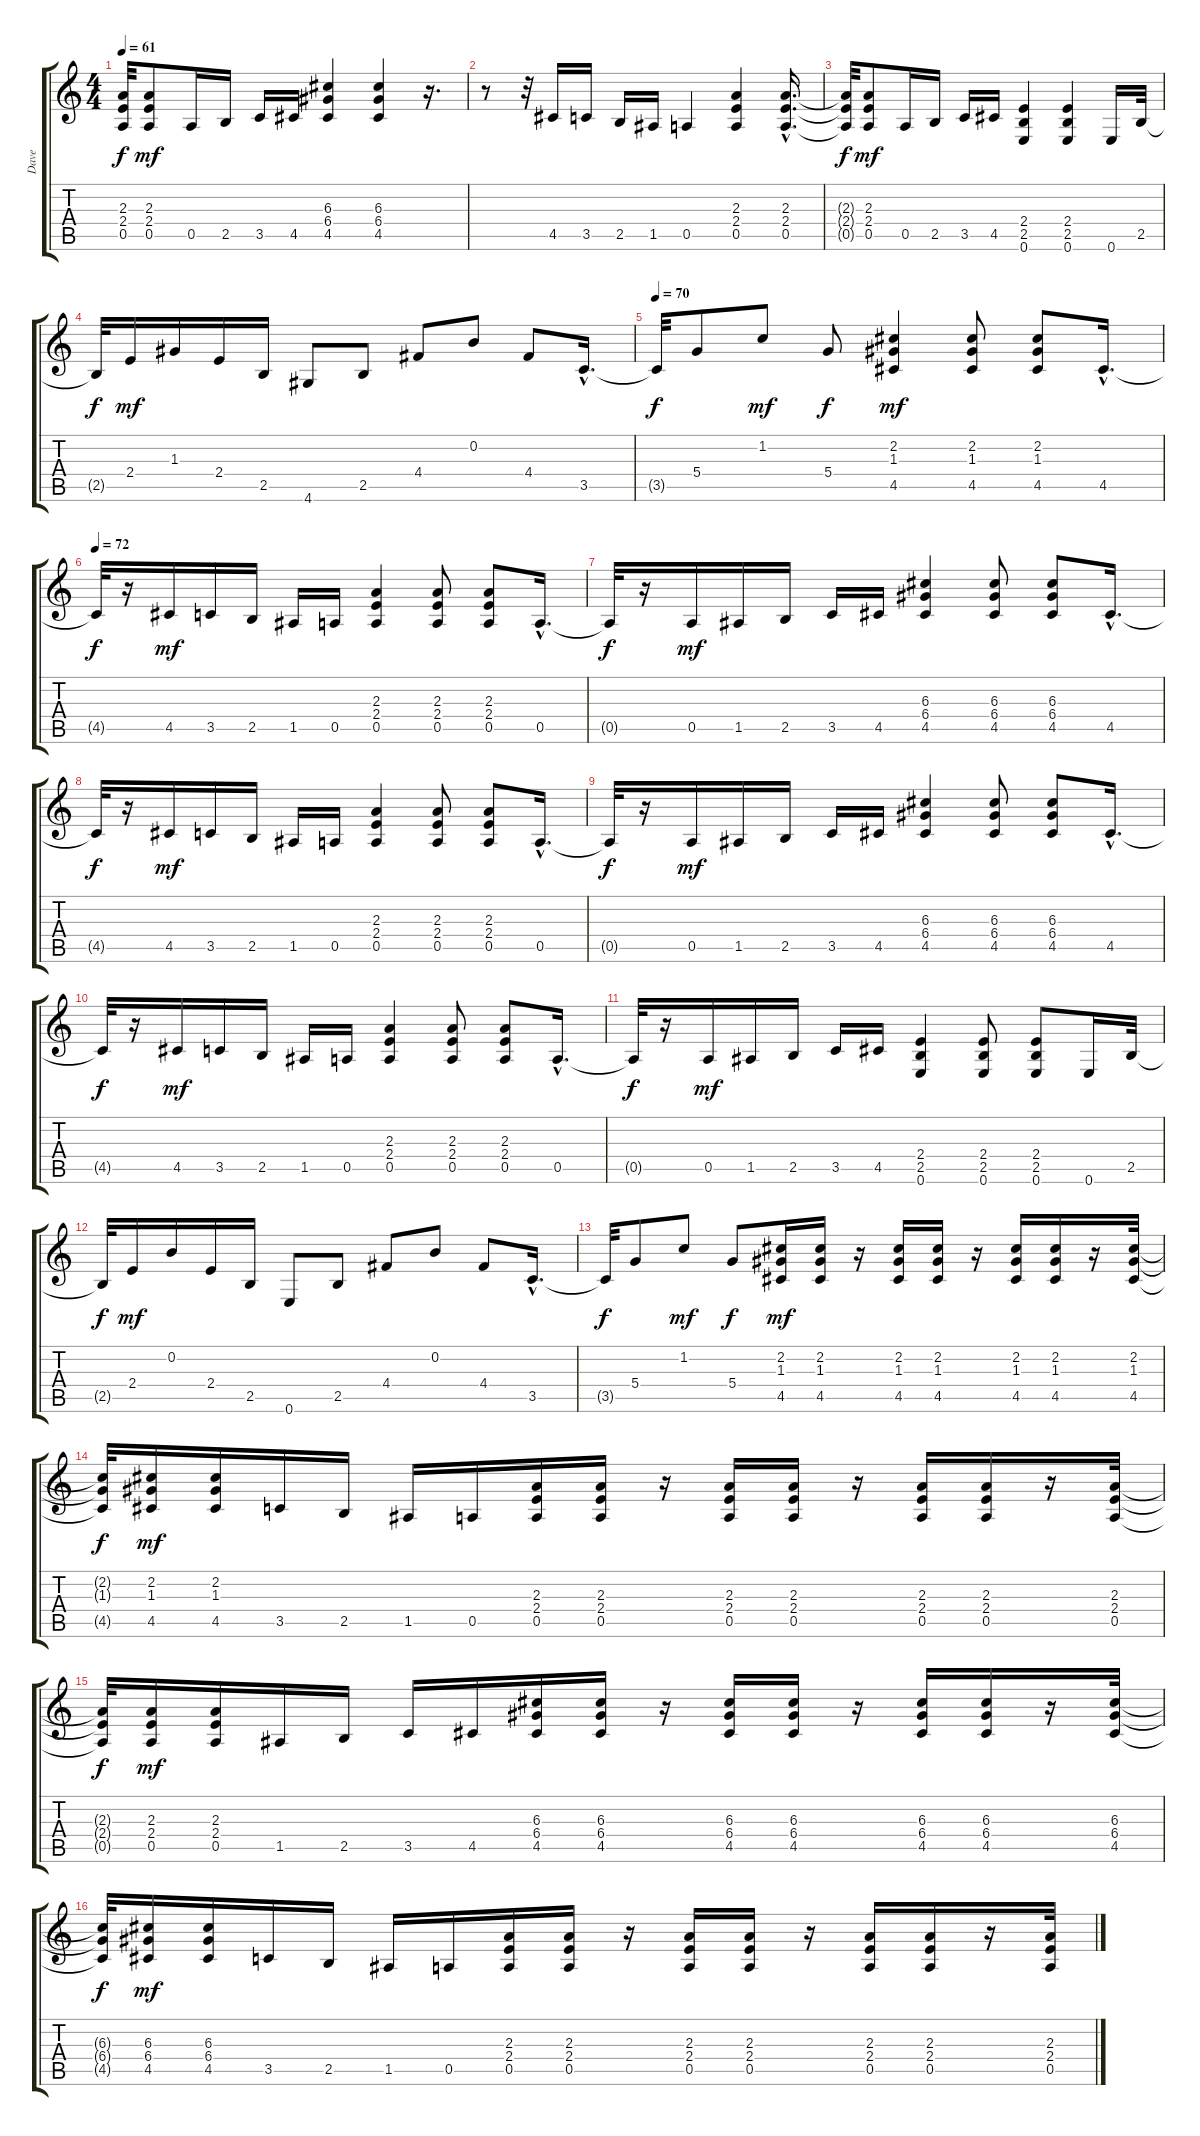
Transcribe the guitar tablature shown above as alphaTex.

\track ("Dave" "Dave") {instrument electricguitarjazz}
\staff {score tabs}
\tuning (E4 B3 G3 D3 A2 E2) {hide}
\ts (4 4)
\tempo 61
\clef g2
\ks c
(2.3{t} 2.4{t} 0.5{t}).32{dy f} (2.3 2.4 0.5).8{dy mf} 0.5.16 2.5.16 3.5.16 4.5.16 (6.3 6.4 4.5).4 (6.3 6.4 4.5).4 r.16{d} |
r.8 r.32 4.5.16 3.5.16 2.5.16 1.5.16 0.5.4 (2.3 2.4 0.5).4 (2.3{hac} 2.4{hac} 0.5{hac}).16{d} |
(2.3{t} 2.4{t} 0.5{t}).32{dy f} (2.3 2.4 0.5).8{dy mf} 0.5.16 2.5.16 3.5.16 4.5.16 (2.4 2.5 0.6).4 (2.4 2.5 0.6).4 0.6.16 2.5.32 |
2.5{t}.32{dy f} 2.4.16{dy mf} 1.3.16 2.4.16 2.5.16 4.6.8 2.5.8 4.4.8 0.2.8 4.4.8 3.5{hac}.16{d} |
\tempo 70
3.5{t}.32{dy f} 5.4.8 1.2.8{dy mf} 5.4.8{dy f} (2.2 1.3 4.5).4{dy mf} (2.2 1.3 4.5).8 (2.2 1.3 4.5).8 4.5{hac}.16{d} |
\tempo 72
4.5{t}.32{dy f} r.16 4.5.16{dy mf} 3.5.16 2.5.16 1.5.16 0.5.16 (2.3 2.4 0.5).4 (2.3 2.4 0.5).8 (2.3 2.4 0.5).8 0.5{hac}.16{d} |
0.5{t}.32{dy f} r.16 0.5.16{dy mf} 1.5.16 2.5.16 3.5.16 4.5.16 (6.3 6.4 4.5).4 (6.3 6.4 4.5).8 (6.3 6.4 4.5).8 4.5{hac}.16{d} |
4.5{t}.32{dy f} r.16 4.5.16{dy mf} 3.5.16 2.5.16 1.5.16 0.5.16 (2.3 2.4 0.5).4 (2.3 2.4 0.5).8 (2.3 2.4 0.5).8 0.5{hac}.16{d} |
0.5{t}.32{dy f} r.16 0.5.16{dy mf} 1.5.16 2.5.16 3.5.16 4.5.16 (6.3 6.4 4.5).4 (6.3 6.4 4.5).8 (6.3 6.4 4.5).8 4.5{hac}.16{d} |
4.5{t}.32{dy f} r.16 4.5.16{dy mf} 3.5.16 2.5.16 1.5.16 0.5.16 (2.3 2.4 0.5).4 (2.3 2.4 0.5).8 (2.3 2.4 0.5).8 0.5{hac}.16{d} |
0.5{t}.32{dy f} r.16 0.5.16{dy mf} 1.5.16 2.5.16 3.5.16 4.5.16 (2.4 2.5 0.6).4 (2.4 2.5 0.6).8 (2.4 2.5 0.6).8 0.6.16 2.5.32 |
2.5{t}.32{dy f} 2.4.16{dy mf} 0.2.16 2.4.16 2.5.16 0.6.8 2.5.8 4.4.8 0.2.8 4.4.8 3.5{hac}.16{d} |
3.5{t}.32{dy f} 5.4.8 1.2.8{dy mf} 5.4.8{dy f} (2.2 1.3 4.5).16{dy mf} (2.2 1.3 4.5).16 r.16 (2.2 1.3 4.5).16 (2.2 1.3 4.5).16 r.16 (2.2 1.3 4.5).16 (2.2 1.3 4.5).16 r.16 (2.2 1.3 4.5).32 |
(2.2{t} 1.3{t} 4.5{t}).32{dy f} (2.2 1.3 4.5).16{dy mf} (2.2 1.3 4.5).16 3.5.16 2.5.16 1.5.16 0.5.16 (2.3 2.4 0.5).16 (2.3 2.4 0.5).16 r.16 (2.3 2.4 0.5).16 (2.3 2.4 0.5).16 r.16 (2.3 2.4 0.5).16 (2.3 2.4 0.5).16 r.16 (2.3 2.4 0.5).32 |
(2.3{t} 2.4{t} 0.5{t}).32{dy f} (2.3 2.4 0.5).16{dy mf} (2.3 2.4 0.5).16 1.5.16 2.5.16 3.5.16 4.5.16 (6.3 6.4 4.5).16 (6.3 6.4 4.5).16 r.16 (6.3 6.4 4.5).16 (6.3 6.4 4.5).16 r.16 (6.3 6.4 4.5).16 (6.3 6.4 4.5).16 r.16 (6.3 6.4 4.5).32 |
(6.3{t} 6.4{t} 4.5{t}).32{dy f} (6.3 6.4 4.5).16{dy mf} (6.3 6.4 4.5).16 3.5.16 2.5.16 1.5.16 0.5.16 (2.3 2.4 0.5).16 (2.3 2.4 0.5).16 r.16 (2.3 2.4 0.5).16 (2.3 2.4 0.5).16 r.16 (2.3 2.4 0.5).16 (2.3 2.4 0.5).16 r.16 (2.3 2.4 0.5).32
